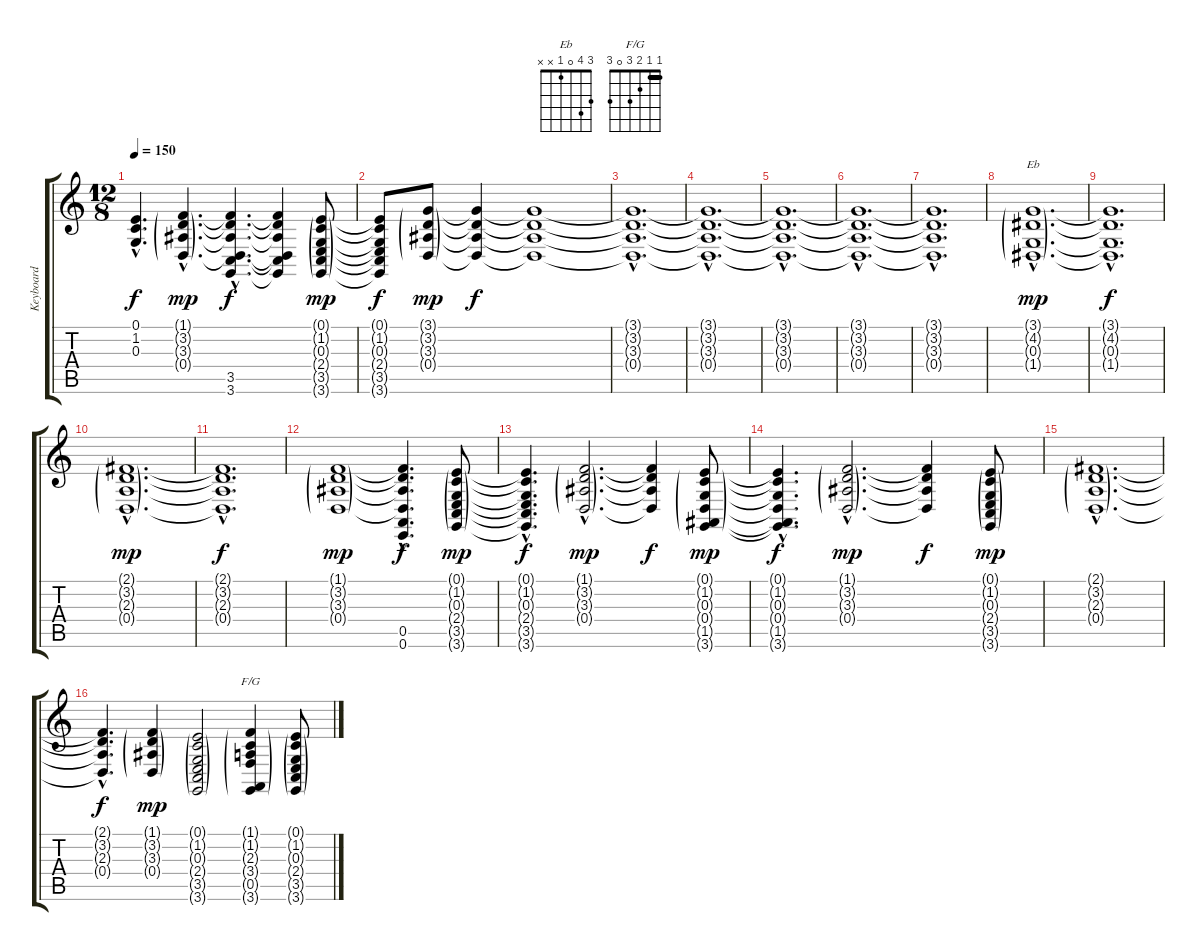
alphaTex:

\track ("Keyboard" "Keyboard") {instrument drawbarorgan}
\staff {score tabs}
\tuning (E4 B3 G3 D3 A2 E2) {hide}
\chord ("Eb" 3 4 0 1 x x)
\chord ("F/G" 1 1 2 3 0 3) {barre 1}
\ts (12 8)
\tempo 150
\clef g2
\ks c
(0.1{hac t} 1.2{hac t} 0.3{hac t}).4{d dy f} (1.1{g hac} 3.2{g hac} 3.3{g hac} 0.4{g hac}).4{d dy mp} (1.1{hac t} 3.2{hac t} 3.3{hac t} 0.4{hac t} 3.5{hac t} 3.6{hac t}).4{d dy f} (1.1{t} 3.2{t} 3.3{t} 0.4{t} 3.5{t} 3.6{t}).4 (0.1{g} 1.2{g} 0.3{g} 2.4{g} 3.5{g} 3.6{g}).8{dy mp} |
(0.1{t} 1.2{t} 0.3{t} 2.4{t} 3.5{t} 3.6{t}).8{dy f} (3.1{g} 3.2{g} 3.3{g} 0.4{g}).8{dy mp} (3.1{t} 3.2{t} 3.3{t} 0.4{t}).4{dy f} (3.1{t} 3.2{t} 3.3{t} 0.4{t}).1 |
(3.1{hac t} 3.2{hac t} 3.3{hac t} 0.4{hac t}).1{d} |
(3.1{hac t} 3.2{hac t} 3.3{hac t} 0.4{hac t}).1{d} |
(3.1{hac t} 3.2{hac t} 3.3{hac t} 0.4{hac t}).1{d} |
(3.1{hac t} 3.2{hac t} 3.3{hac t} 0.4{hac t}).1{d} |
(3.1{hac t} 3.2{hac t} 3.3{hac t} 0.4{hac t}).1{d} |
(3.1{g hac} 4.2{g hac} 0.3{g hac} 1.4{g hac}).1{d ch "Eb" dy mp} |
(3.1{hac t} 4.2{hac t} 0.3{hac t} 1.4{hac t}).1{d dy f} |
(2.1{g hac} 3.2{g hac} 2.3{g hac} 0.4{g hac}).1{d dy mp} |
(2.1{hac t} 3.2{hac t} 2.3{hac t} 0.4{hac t}).1{d dy f} |
(1.1{g} 3.2{g} 3.3{g} 0.4{g}).1{dy mp} (1.1{hac t} 3.2{hac t} 3.3{hac t} 0.4{hac t} 0.5{hac} 0.6{hac}).4{d dy f} (0.1{g} 1.2{g} 0.3{g} 2.4{g} 3.5{g} 3.6{g}).8{dy mp} |
(0.1{hac t} 1.2{hac t} 0.3{hac t} 2.4{hac t} 3.5{hac t} 3.6{hac t}).4{d dy f} (1.1{g hac} 3.2{g hac} 3.3{g hac} 0.4{g hac}).2{d dy mp} (1.1{t} 3.2{t} 3.3{t} 0.4{t}).4{dy f} (0.1{g} 1.2{g} 0.3{g} 0.4{g} 1.5{g} 3.6{g}).8{dy mp} |
(0.1{hac t} 1.2{hac t} 0.3{hac t} 0.4{hac t} 1.5{hac t} 3.6{hac t}).4{d dy f} (1.1{g hac} 3.2{g hac} 3.3{g hac} 0.4{g hac}).2{d dy mp} (1.1{t} 3.2{t} 3.3{t} 0.4{t}).4{dy f} (0.1{g} 1.2{g} 0.3{g} 2.4{g} 3.5{g} 3.6{g}).8{dy mp} |
(2.1{g hac} 3.2{g hac} 2.3{g hac} 0.4{g hac}).1{d} |
(2.1{hac t} 3.2{hac t} 2.3{hac t} 0.4{hac t}).4{d dy f} (1.1{g} 3.2{g} 3.3{g} 0.4{g}).4{dy mp} (0.1{g} 1.2{g} 0.3{g} 2.4{g} 3.5{g} 3.6{g}).2 (1.1{g} 1.2{g} 2.3{g} 3.4{g} 0.5{g} 3.6{g}).4{ch "F/G"} (0.1{g} 1.2{g} 0.3{g} 2.4{g} 3.5{g} 3.6{g}).8
